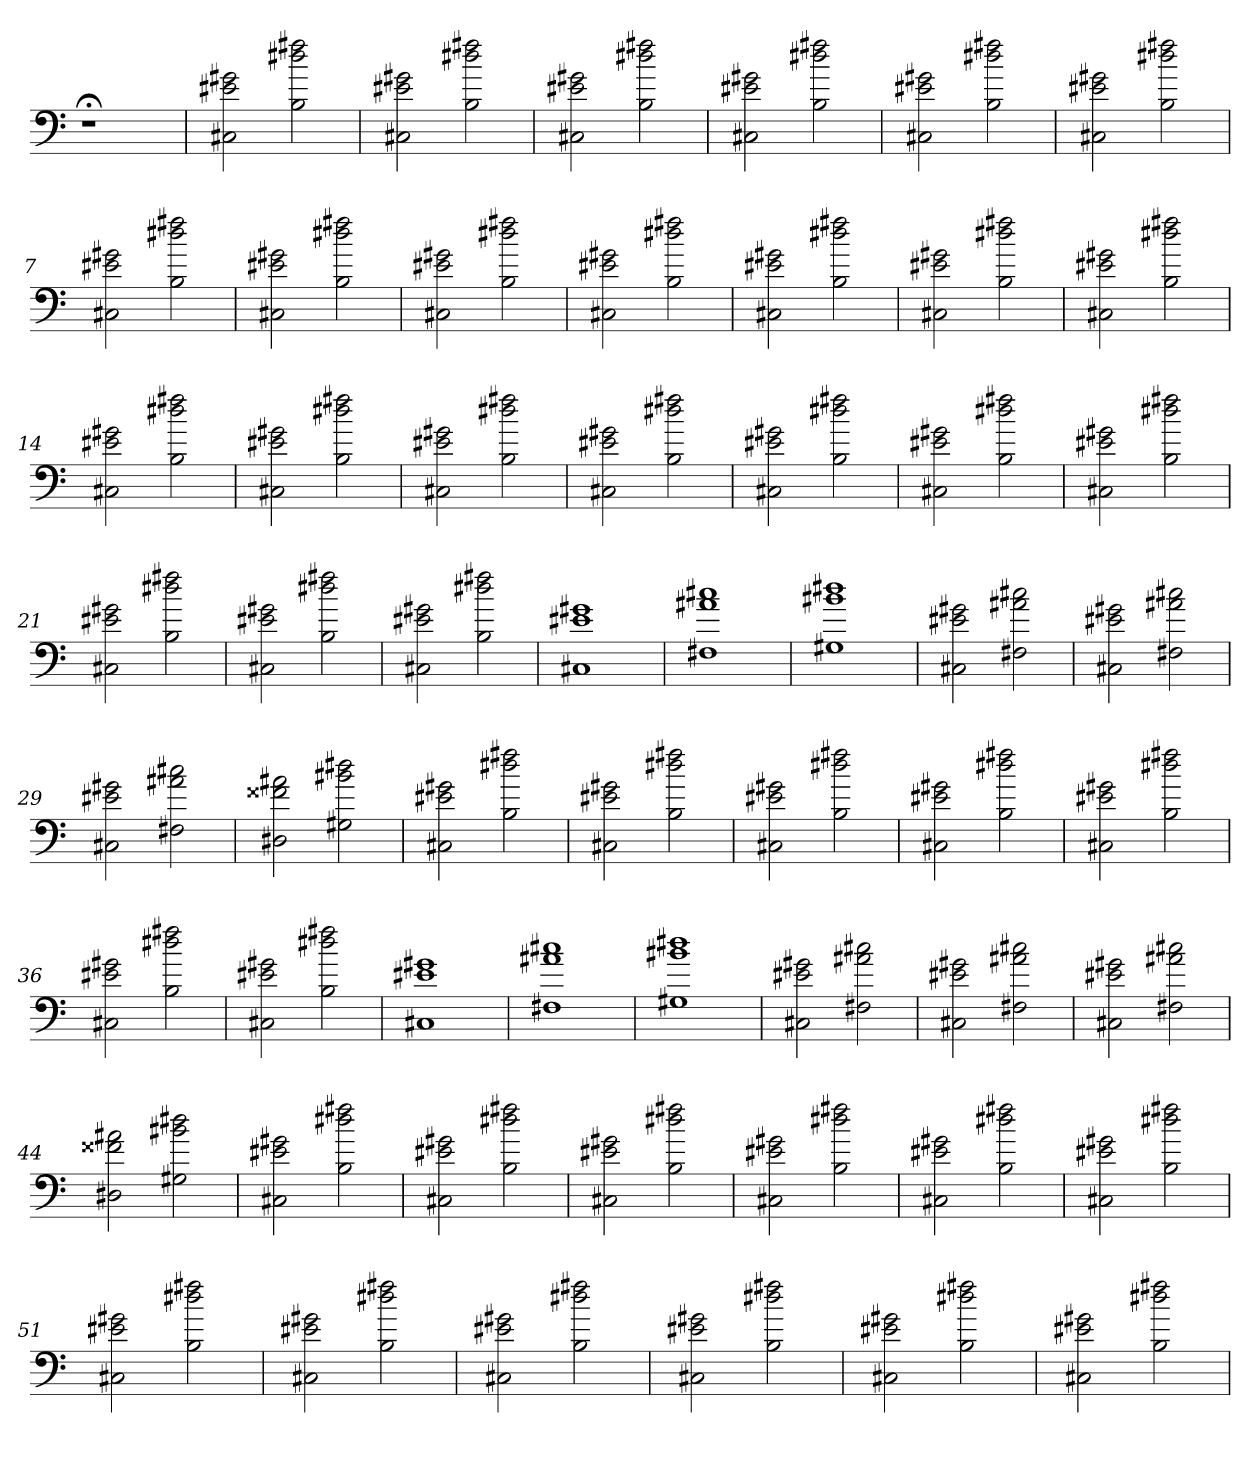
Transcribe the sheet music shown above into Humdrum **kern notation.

**kern
*part1
*staff1
=
1r;<
=1
2C#X 2e#X 2g#X
2B 2dd#X 2ff#X
=2
2C#X 2e#X 2g#X
2B 2dd#X 2ff#X
=3
2C#X 2e#X 2g#X
2B 2dd#X 2ff#X
=4
2C#X 2e#X 2g#X
2B 2dd#X 2ff#X
=5
2C#X 2e#X 2g#X
2B 2dd#X 2ff#X
=6
2C#X 2e#X 2g#X
2B 2dd#X 2ff#X
=7
2C#X 2e#X 2g#X
2B 2dd#X 2ff#X
=8
2C#X 2e#X 2g#X
2B 2dd#X 2ff#X
=9
2C#X 2e#X 2g#X
2B 2dd#X 2ff#X
=10
2C#X 2e#X 2g#X
2B 2dd#X 2ff#X
=11
2C#X 2e#X 2g#X
2B 2dd#X 2ff#X
=12
2C#X 2e#X 2g#X
2B 2dd#X 2ff#X
=13
2C#X 2e#X 2g#X
2B 2dd#X 2ff#X
=14
2C#X 2e#X 2g#X
2B 2dd#X 2ff#X
=15
2C#X 2e#X 2g#X
2B 2dd#X 2ff#X
=16
2C#X 2e#X 2g#X
2B 2dd#X 2ff#X
=17
2C#X 2e#X 2g#X
2B 2dd#X 2ff#X
=18
2C#X 2e#X 2g#X
2B 2dd#X 2ff#X
=19
2C#X 2e#X 2g#X
2B 2dd#X 2ff#X
=20
2C#X 2e#X 2g#X
2B 2dd#X 2ff#X
=21
2C#X 2e#X 2g#X
2B 2dd#X 2ff#X
=22
2C#X 2e#X 2g#X
2B 2dd#X 2ff#X
=23
2C#X 2e#X 2g#X
2B 2dd#X 2ff#X
=24
1C#X 1e#X 1g#X
=25
1F#X 1a#X 1cc#X
=26
1G#X 1b#X 1dd#X
=27
2C#X 2e#X 2g#X
2F#X 2a#X 2cc#X
=28
2C#X 2e#X 2g#X
2F#X 2a#X 2cc#X
=29
2C#X 2e#X 2g#X
2F#X 2a#X 2cc#X
=30
2D#X 2f##X 2a#X
2G#X 2b#X 2dd#X
=31
2C#X 2e#X 2g#X
2B 2dd#X 2ff#X
=32
2C#X 2e#X 2g#X
2B 2dd#X 2ff#X
=33
2C#X 2e#X 2g#X
2B 2dd#X 2ff#X
=34
2C#X 2e#X 2g#X
2B 2dd#X 2ff#X
=35
2C#X 2e#X 2g#X
2B 2dd#X 2ff#X
=36
2C#X 2e#X 2g#X
2B 2dd#X 2ff#X
=37
2C#X 2e#X 2g#X
2B 2dd#X 2ff#X
=38
1C#X 1e#X 1g#X
=39
1F#X 1a#X 1cc#X
=40
1G#X 1b#X 1dd#X
=41
2C#X 2e#X 2g#X
2F#X 2a#X 2cc#X
=42
2C#X 2e#X 2g#X
2F#X 2a#X 2cc#X
=43
2C#X 2e#X 2g#X
2F#X 2a#X 2cc#X
=44
2D#X 2f##X 2a#X
2G#X 2b#X 2dd#X
=45
2C#X 2e#X 2g#X
2B 2dd#X 2ff#X
=46
2C#X 2e#X 2g#X
2B 2dd#X 2ff#X
=47
2C#X 2e#X 2g#X
2B 2dd#X 2ff#X
=48
2C#X 2e#X 2g#X
2B 2dd#X 2ff#X
=49
2C#X 2e#X 2g#X
2B 2dd#X 2ff#X
=50
2C#X 2e#X 2g#X
2B 2dd#X 2ff#X
=51
2C#X 2e#X 2g#X
2B 2dd#X 2ff#X
=52
2C#X 2e#X 2g#X
2B 2dd#X 2ff#X
=53
2C#X 2e#X 2g#X
2B 2dd#X 2ff#X
=54
2C#X 2e#X 2g#X
2B 2dd#X 2ff#X
=55
2C#X 2e#X 2g#X
2B 2dd#X 2ff#X
=56
2C#X 2e#X 2g#X
2B 2dd#X 2ff#X
=
*-
